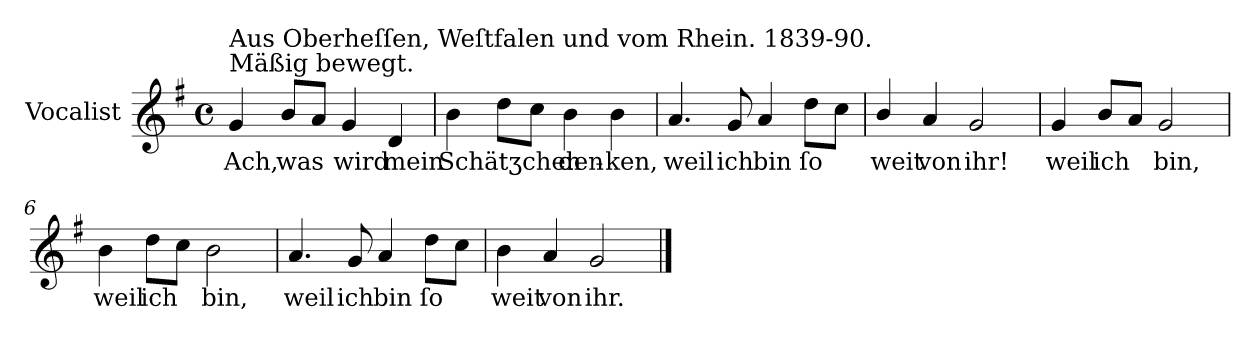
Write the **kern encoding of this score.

**kern	**text
*part1	*part1
*staff1	*staff1
*I"Vocalist	*
*k[f#]	*
*G:	*
*M4/4	*
*met(c)	*
=1	=1
!LO:TX:a:t=Mäßig bewegt.	!
!LO:TX:a:t=Aus Oberheſſen, Weſtfalen und vom Rhein. 1839-90.	!
4g	Ach,
8bL	was
8aJ	.
4g	wird
4d	mein
=2	=2
4b	Schätʒchen
8ddL	.
8ccJ	.
4b	den-
4b	-ken,
=3	=3
4.a	weil
8g	ich
4a	bin
8ddL	ſo
8ccJ	.
=4	=4
4b/	weit
4a	von
2g	ihr!
=5	=5
4g	weil
8bL	ich
8aJ	.
2g	bin,
=6	=6
4b	weil
8ddL	ich
8ccJ	.
2b	bin,
=7	=7
4.a	weil
8g	ich
4a	bin
8ddL	ſo
8ccJ	.
=8	=8
4b	weit
4a	von
2g	ihr.
==	==
*-	*-
